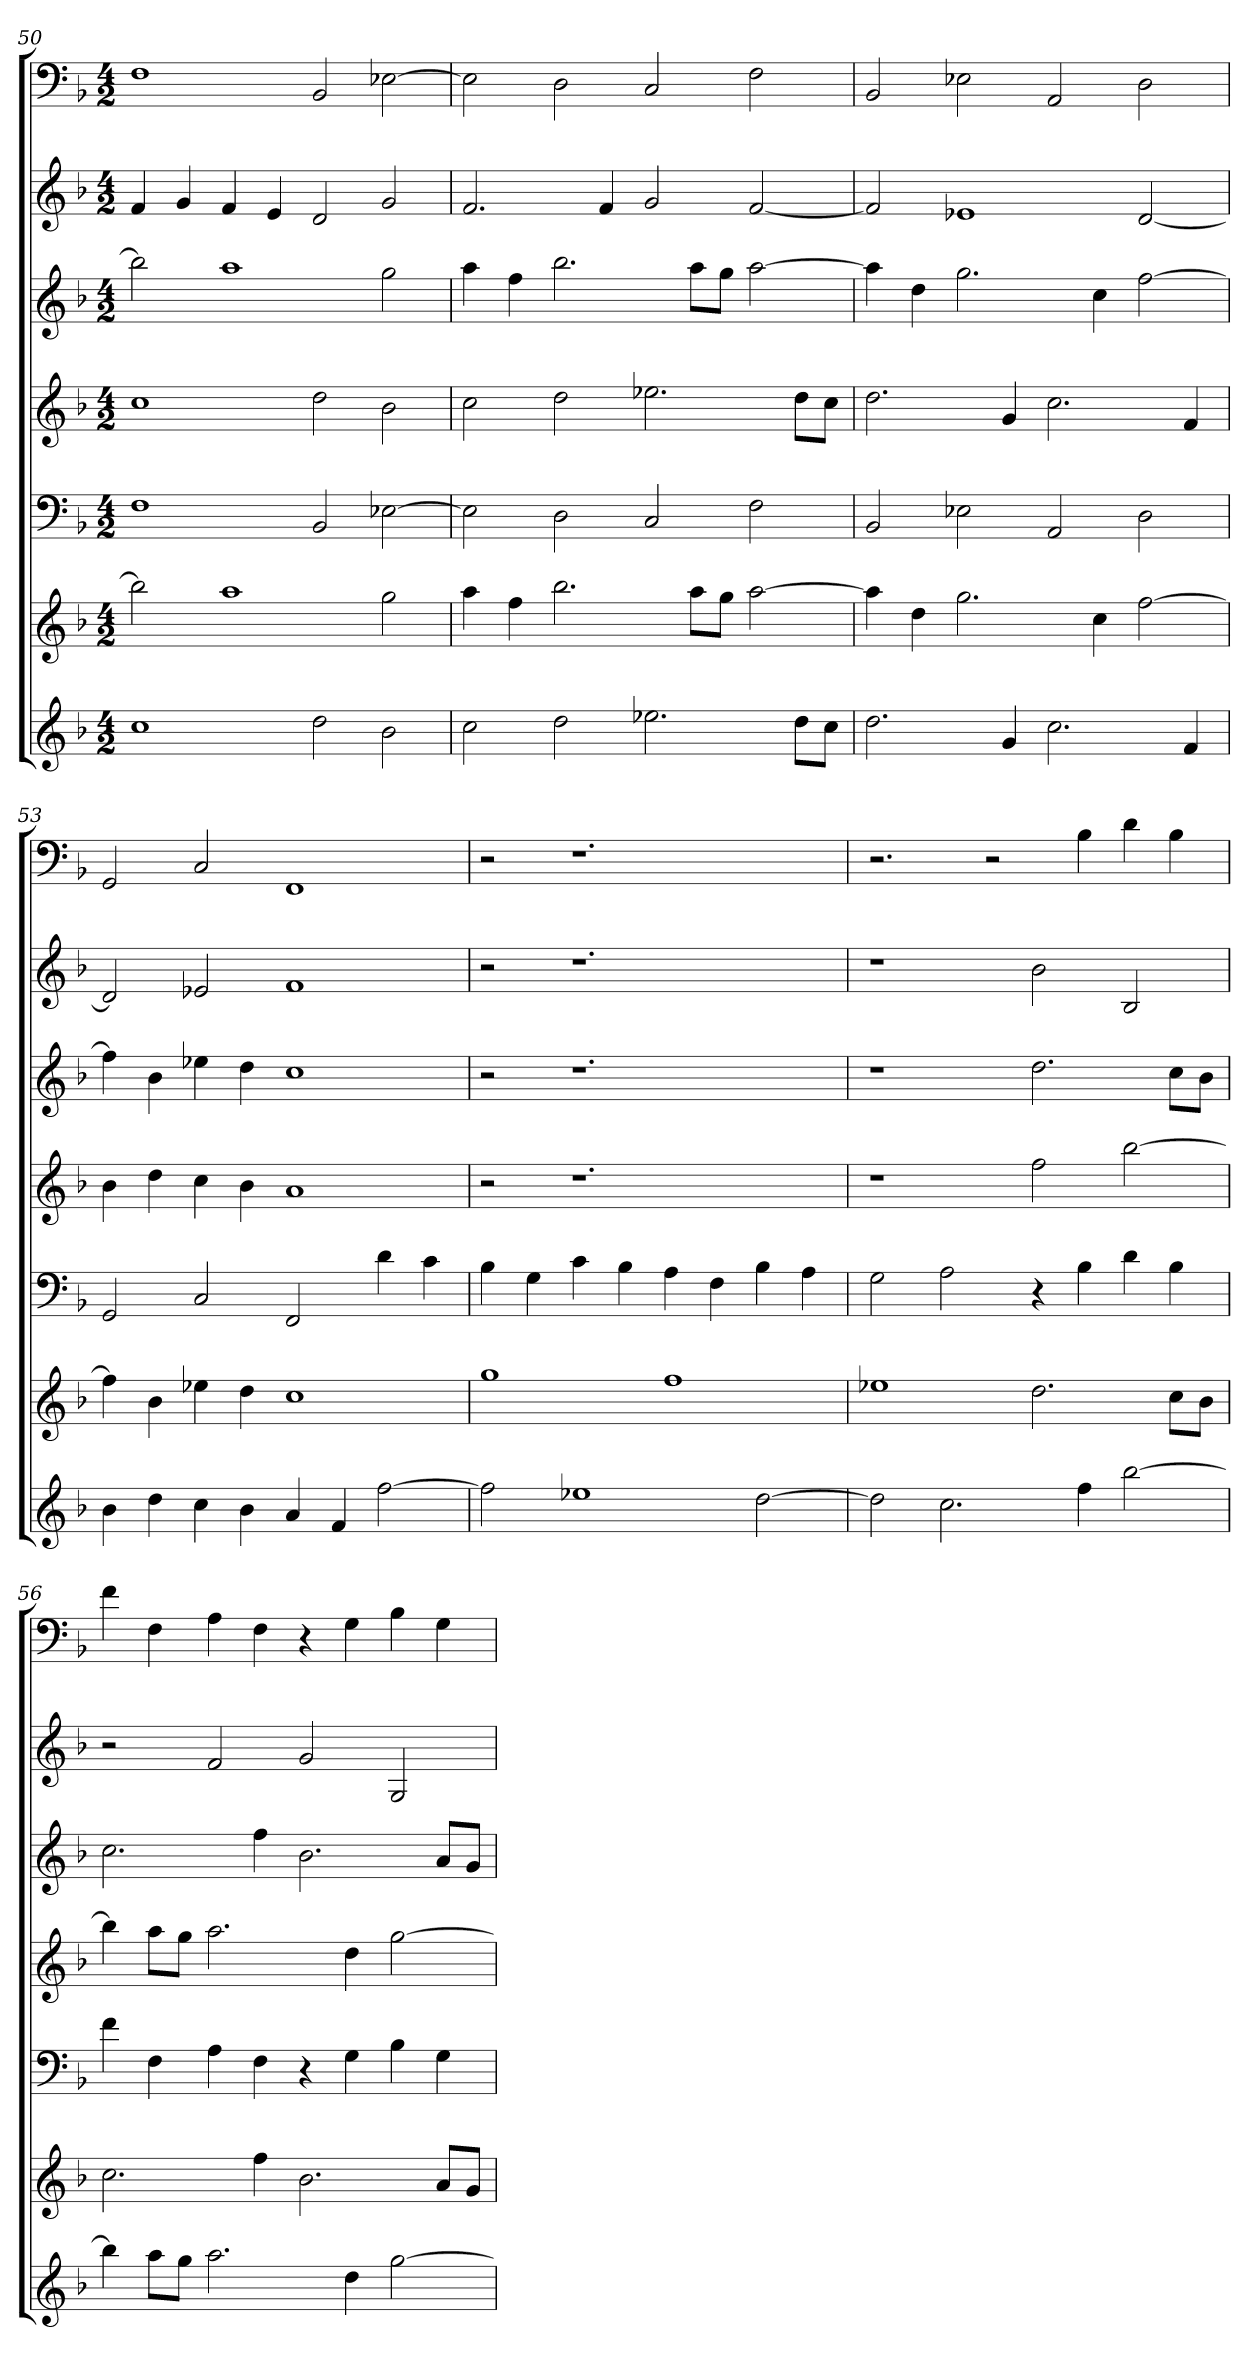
**kern	**kern	**kern	**kern	**kern	**kern	**kern
*part7	*part6	*part5	*part4	*part3	*part2	*part1
*staff7	*staff6	*staff5	*staff4	*staff3	*staff2	*staff1
*k[b-]	*k[b-]	*k[b-]	*k[b-]	*k[b-]	*k[b-]	*k[b-]
*F:	*F:	*F:	*F:	*F:	*F:	*F:
*M4/2	*M4/2	*M4/2	*M4/2	*M4/2	*M4/2	*M4/2
=50	=50	=50	=50	=50	=50	=50
1cc	2bb-]	1F	1cc	2bb-]	4f	1F
.	.	.	.	.	4g	.
.	1aa	.	.	1aa	4f	.
.	.	.	.	.	4e	.
2dd	.	2BB-	2dd	.	2d	2BB-
2b-	2gg	[2E-X	2b-	2gg	2g	[2E-X
=51	=51	=51	=51	=51	=51	=51
2cc	4aa	2E-]	2cc	4aa	2.f	2E-]
.	4ff	.	.	4ff	.	.
2dd	2.bb-	2D	2dd	2.bb-	.	2D
.	.	.	.	.	4f	.
2.ee-X	.	2C	2.ee-X	.	2g	2C
.	8aaL	.	.	8aaL	.	.
.	8ggJ	.	.	8ggJ	.	.
.	[2aa	2F	.	[2aa	[2f	2F
8ddL	.	.	8ddL	.	.	.
8ccJ	.	.	8ccJ	.	.	.
=52	=52	=52	=52	=52	=52	=52
2.dd	4aa]	2BB-	2.dd	4aa]	2f]	2BB-
.	4dd	.	.	4dd	.	.
.	2.gg	2E-X	.	2.gg	1e-X	2E-X
4g	.	.	4g	.	.	.
2.cc	.	2AA	2.cc	.	.	2AA
.	4cc	.	.	4cc	.	.
.	[2ff	2D	.	[2ff	[2d	2D
4f	.	.	4f	.	.	.
=53	=53	=53	=53	=53	=53	=53
4b-	4ff]	2GG	4b-	4ff]	2d]	2GG
4dd	4b-	.	4dd	4b-	.	.
4cc	4ee-X	2C	4cc	4ee-X	2e-X	2C
4b-	4dd	.	4b-	4dd	.	.
4a	1cc	2FF	1a	1cc	1f	1FF
4f	.	.	.	.	.	.
[2ff	.	4d	.	.	.	.
.	.	4c	.	.	.	.
=54	=54	=54	=54	=54	=54	=54
2ff]	1gg	4B-	2r	2r	2r	2r
.	.	4G	.	.	.	.
1ee-X	.	4c	1.r	1.r	1.r	1.r
.	.	4B-	.	.	.	.
.	1ff	4A	.	.	.	.
.	.	4F	.	.	.	.
[2dd	.	4B-	.	.	.	.
.	.	4A	.	.	.	.
=55	=55	=55	=55	=55	=55	=55
2dd]	1ee-X	2G	1r	1r	1r	2.r
2.cc	.	2A	.	.	.	.
.	.	.	.	.	.	2r
.	2.dd	4r	2ff	2.dd	2b-	.
4ff	.	4B-	.	.	.	4B-
[2bb-	.	4d	[2bb-	.	2B-	4d
.	8ccL	4B-	.	8ccL	.	4B-
.	8b-J	.	.	8b-J	.	.
=56	=56	=56	=56	=56	=56	=56
4bb-]	2.cc	4f	4bb-]	2.cc	2r	4f
8aaL	.	4F	8aaL	.	.	4F
8ggJ	.	.	8ggJ	.	.	.
2.aa	.	4A	2.aa	.	2f	4A
.	4ff	4F	.	4ff	.	4F
.	2.b-	4r	.	2.b-	2g	4r
4dd	.	4G	4dd	.	.	4G
[2gg	.	4B-	[2gg	.	2G	4B-
.	8aL	4G	.	8aL	.	4G
.	8gJ	.	.	8gJ	.	.
=	=	=	=	=	=	=
*-	*-	*-	*-	*-	*-	*-
